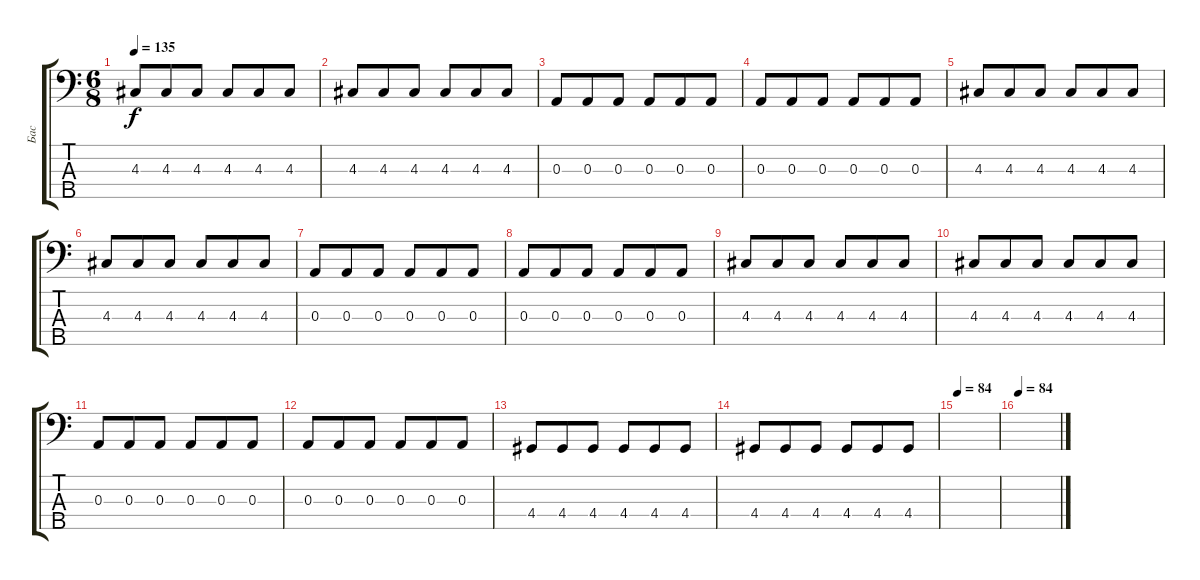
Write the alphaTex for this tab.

\track ("Бас" "Бас") {instrument electricbassfinger}
\staff {score tabs}
\tuning (G2 D2 A1 E1 B0) {hide}
\ts (6 8)
\tempo 135
\clef f4
\ks c
4.3.8{dy f} 4.3.8 4.3.8 4.3.8 4.3.8 4.3.8 |
4.3.8 4.3.8 4.3.8 4.3.8 4.3.8 4.3.8 |
0.3.8 0.3.8 0.3.8 0.3.8 0.3.8 0.3.8 |
0.3.8 0.3.8 0.3.8 0.3.8 0.3.8 0.3.8 |
4.3.8 4.3.8 4.3.8 4.3.8 4.3.8 4.3.8 |
4.3.8 4.3.8 4.3.8 4.3.8 4.3.8 4.3.8 |
0.3.8 0.3.8 0.3.8 0.3.8 0.3.8 0.3.8 |
0.3.8 0.3.8 0.3.8 0.3.8 0.3.8 0.3.8 |
4.3.8 4.3.8 4.3.8 4.3.8 4.3.8 4.3.8 |
4.3.8 4.3.8 4.3.8 4.3.8 4.3.8 4.3.8 |
0.3.8 0.3.8 0.3.8 0.3.8 0.3.8 0.3.8 |
0.3.8 0.3.8 0.3.8 0.3.8 0.3.8 0.3.8 |
4.4.8 4.4.8 4.4.8 4.4.8 4.4.8 4.4.8 |
4.4.8 4.4.8 4.4.8 4.4.8 4.4.8 4.4.8 |
\section ("" "")
\tempo 84
|
\tempo 84
